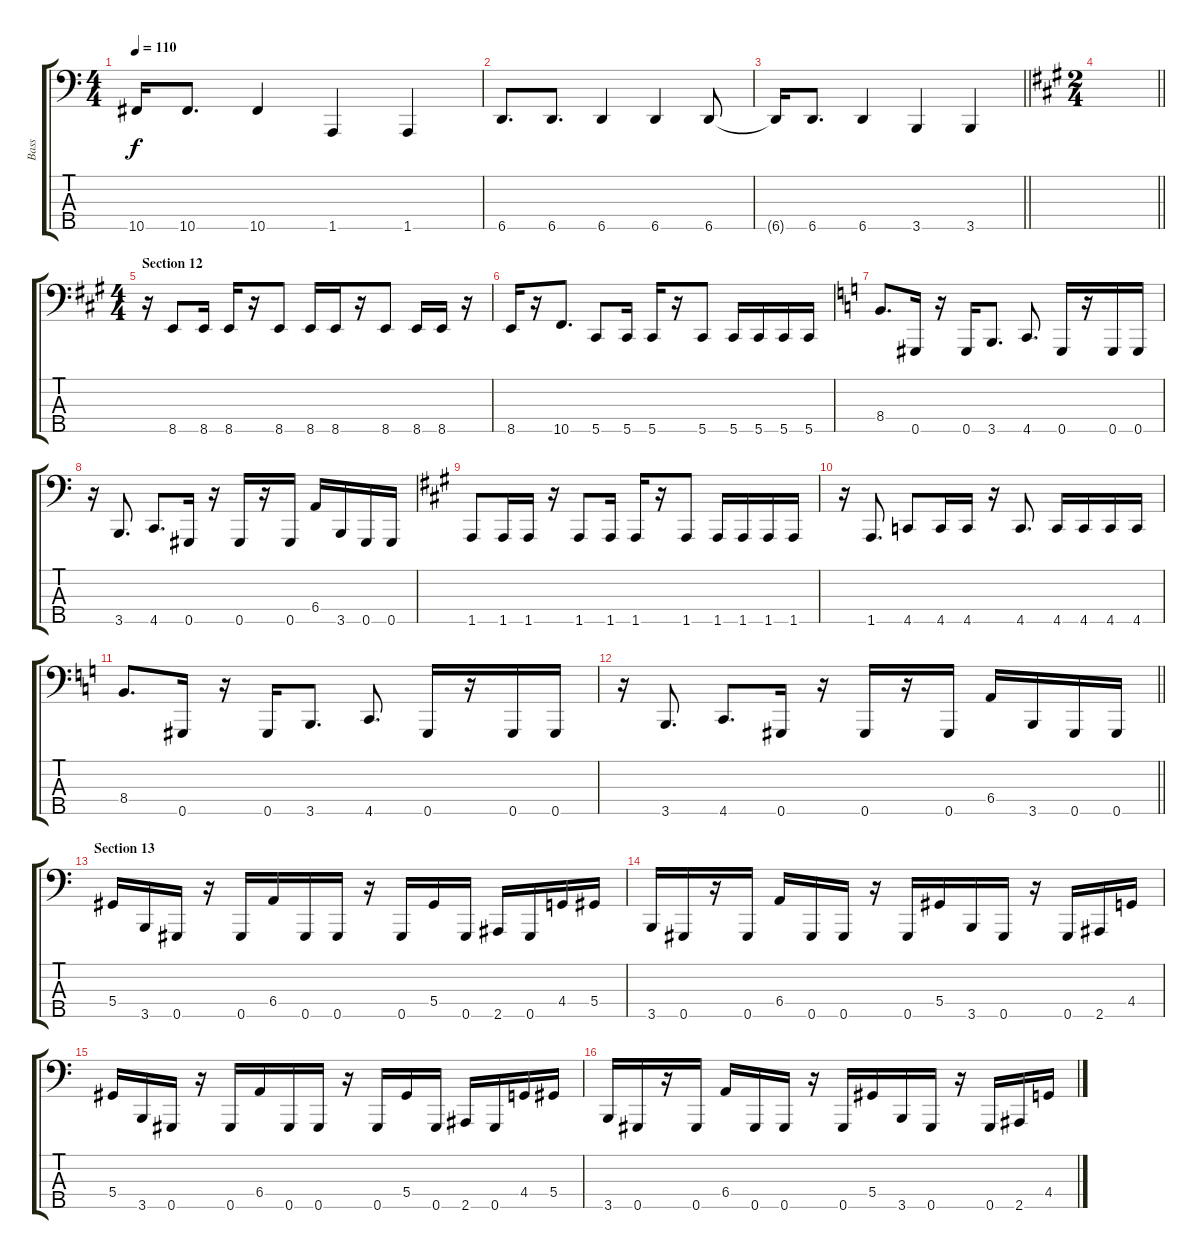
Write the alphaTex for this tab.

\track ("Bass" "Bass") {instrument electricbasspick}
\staff {score tabs}
\tuning (Gb2 Db2 Ab1 Eb1 Ab0) {hide}
\ts (4 4)
\tempo 110
\clef f4
\ks c
10.5{t}.16{dy f} 10.5.8{d} 10.5.4 1.5.4 1.5.4 |
6.5.8{d} 6.5.8{d} 6.5.4 6.5.4 6.5.8 |
\barLineRight lightlight
6.5{t}.16 6.5.8{d} 6.5.4 3.5.4 3.5.4 |
\ts (2 4)
\barLineRight lightlight
\ks f#minor
|
\ts (4 4)
\section ("" "Section 12")
r.16 8.5.8 8.5.16 8.5.16 r.16 8.5.8 8.5.16 8.5.16 r.16 8.5.8 8.5.16 8.5.16 r.16 |
8.5.16 r.16 10.5.8{d} 5.5.8 5.5.16 5.5.16 r.16 5.5.8 5.5.16 5.5.16 5.5.16 5.5.16 |
\ks c
8.4.8{d} 0.5.16 r.16 0.5.16 3.5.8{d} 4.5.8{d} 0.5.16 r.16 0.5.16 0.5.16 |
r.16 3.5.8{d} 4.5.8{d} 0.5.16 r.16 0.5.16 r.16 0.5.16 6.4.16 3.5.16 0.5.16 0.5.16 |
\ks f#minor
1.5.8 1.5.16 1.5.16 r.16 1.5.8 1.5.16 1.5.16 r.16 1.5.8 1.5.16 1.5.16 1.5.16 1.5.16 |
r.16 1.5.8{d} 4.5.8 4.5.16 4.5.16 r.16 4.5.8{d} 4.5.16 4.5.16 4.5.16 4.5.16 |
\ks c
8.4.8{d} 0.5.16 r.16 0.5.16 3.5.8{d} 4.5.8{d} 0.5.16 r.16 0.5.16 0.5.16 |
\barLineRight lightlight
r.16 3.5.8{d} 4.5.8{d} 0.5.16 r.16 0.5.16 r.16 0.5.16 6.4.16 3.5.16 0.5.16 0.5.16 |
\section ("" "Section 13")
5.4.16 3.5.16 0.5.16 r.16 0.5.16 6.4.16 0.5.16 0.5.16 r.16 0.5.16 5.4.16 0.5.16 2.5.16 0.5.16 4.4.16 5.4.16 |
3.5.16 0.5.16 r.16 0.5.16 6.4.16 0.5.16 0.5.16 r.16 0.5.16 5.4.16 3.5.16 0.5.16 r.16 0.5.16 2.5.16 4.4.16 |
5.4.16 3.5.16 0.5.16 r.16 0.5.16 6.4.16 0.5.16 0.5.16 r.16 0.5.16 5.4.16 0.5.16 2.5.16 0.5.16 4.4.16 5.4.16 |
3.5.16 0.5.16 r.16 0.5.16 6.4.16 0.5.16 0.5.16 r.16 0.5.16 5.4.16 3.5.16 0.5.16 r.16 0.5.16 2.5.16 4.4.16
